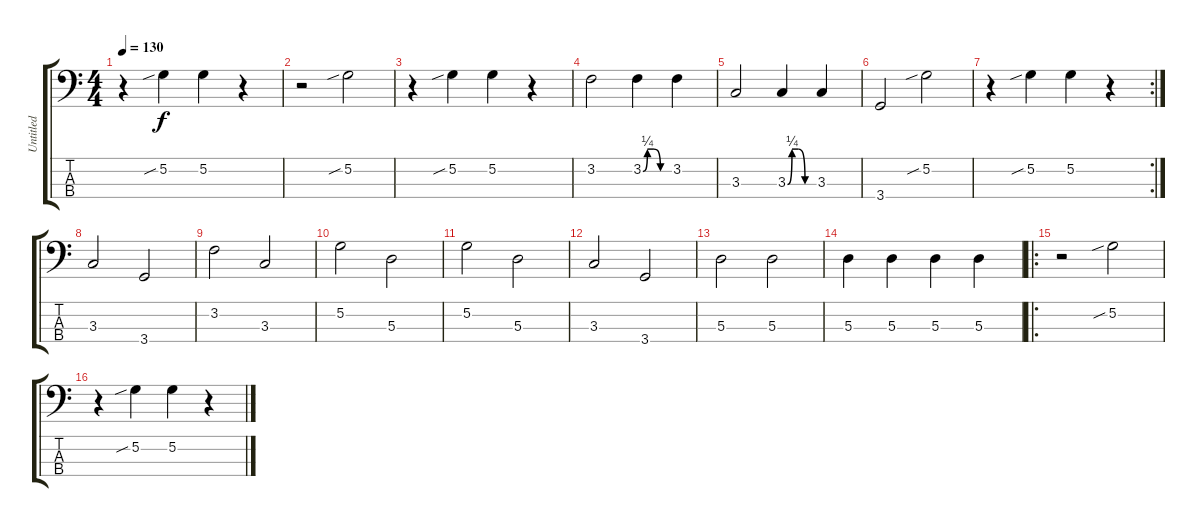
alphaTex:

\track ("Untitled" "Untitled") {instrument electricbassfinger}
\staff {score tabs}
\tuning (G2 D2 A1 E1) {hide}
\ts (4 4)
\tempo 130
\clef f4
\ks c
r.4{dy f} 5.2{sib}.4 5.2.4 r.4 |
r.2 5.2{sib}.2 |
r.4 5.2{sib}.4 5.2.4 r.4 |
3.2.2 3.2{be (custom 0 0 10 1 25 1 40 0 60 0)}.4 3.2.4 |
3.3.2 3.3{be (custom 0 0 10 1 25 1 40 0 60 0)}.4 3.3.4 |
3.4.2 5.2{sib}.2 |
\rc 2
r.4 5.2{sib}.4 5.2.4 r.4 |
3.3.2 3.4.2 |
3.2.2 3.3.2 |
5.2.2 5.3.2 |
5.2.2 5.3.2 |
3.3.2 3.4.2 |
5.3.2 5.3.2 |
5.3.4 5.3.4 5.3.4 5.3.4 |
\ro
r.2 5.2{sib}.2 |
r.4 5.2{sib}.4 5.2.4 r.4
